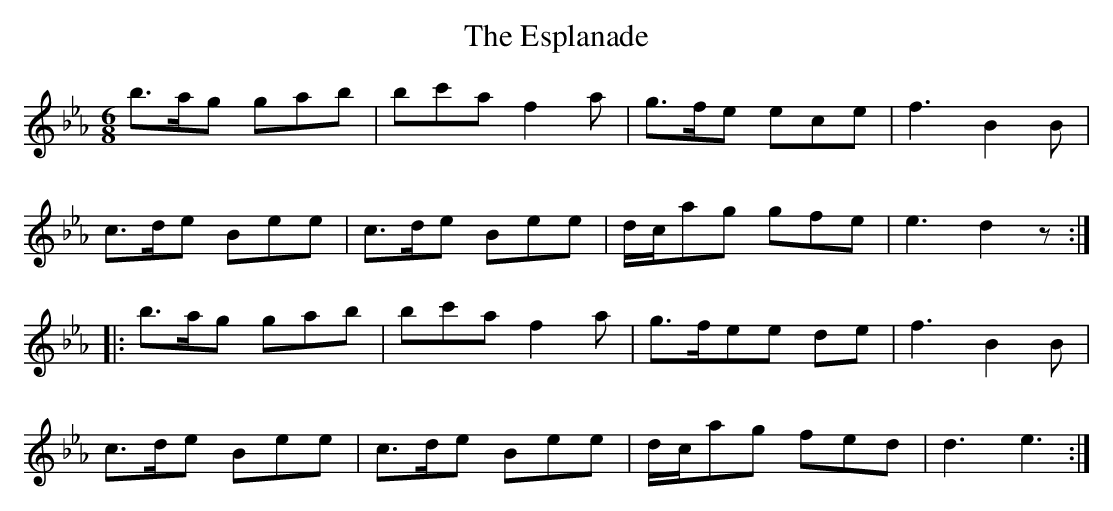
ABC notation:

X:1
T:Esplanade, The
M:6/8
L:1/8
K:Eb
b>ag gab|bc'a f2a|g>fe ece|f3 B2B|
c>de Bee|c>de Bee|d/c/ag gfe|e3 d2z:|
|:b>ag gab|bc'a f2 a|g>fee de|f3 B2B|
c>de Bee|c>de Bee|d/c/ag fed|d3e3:|
